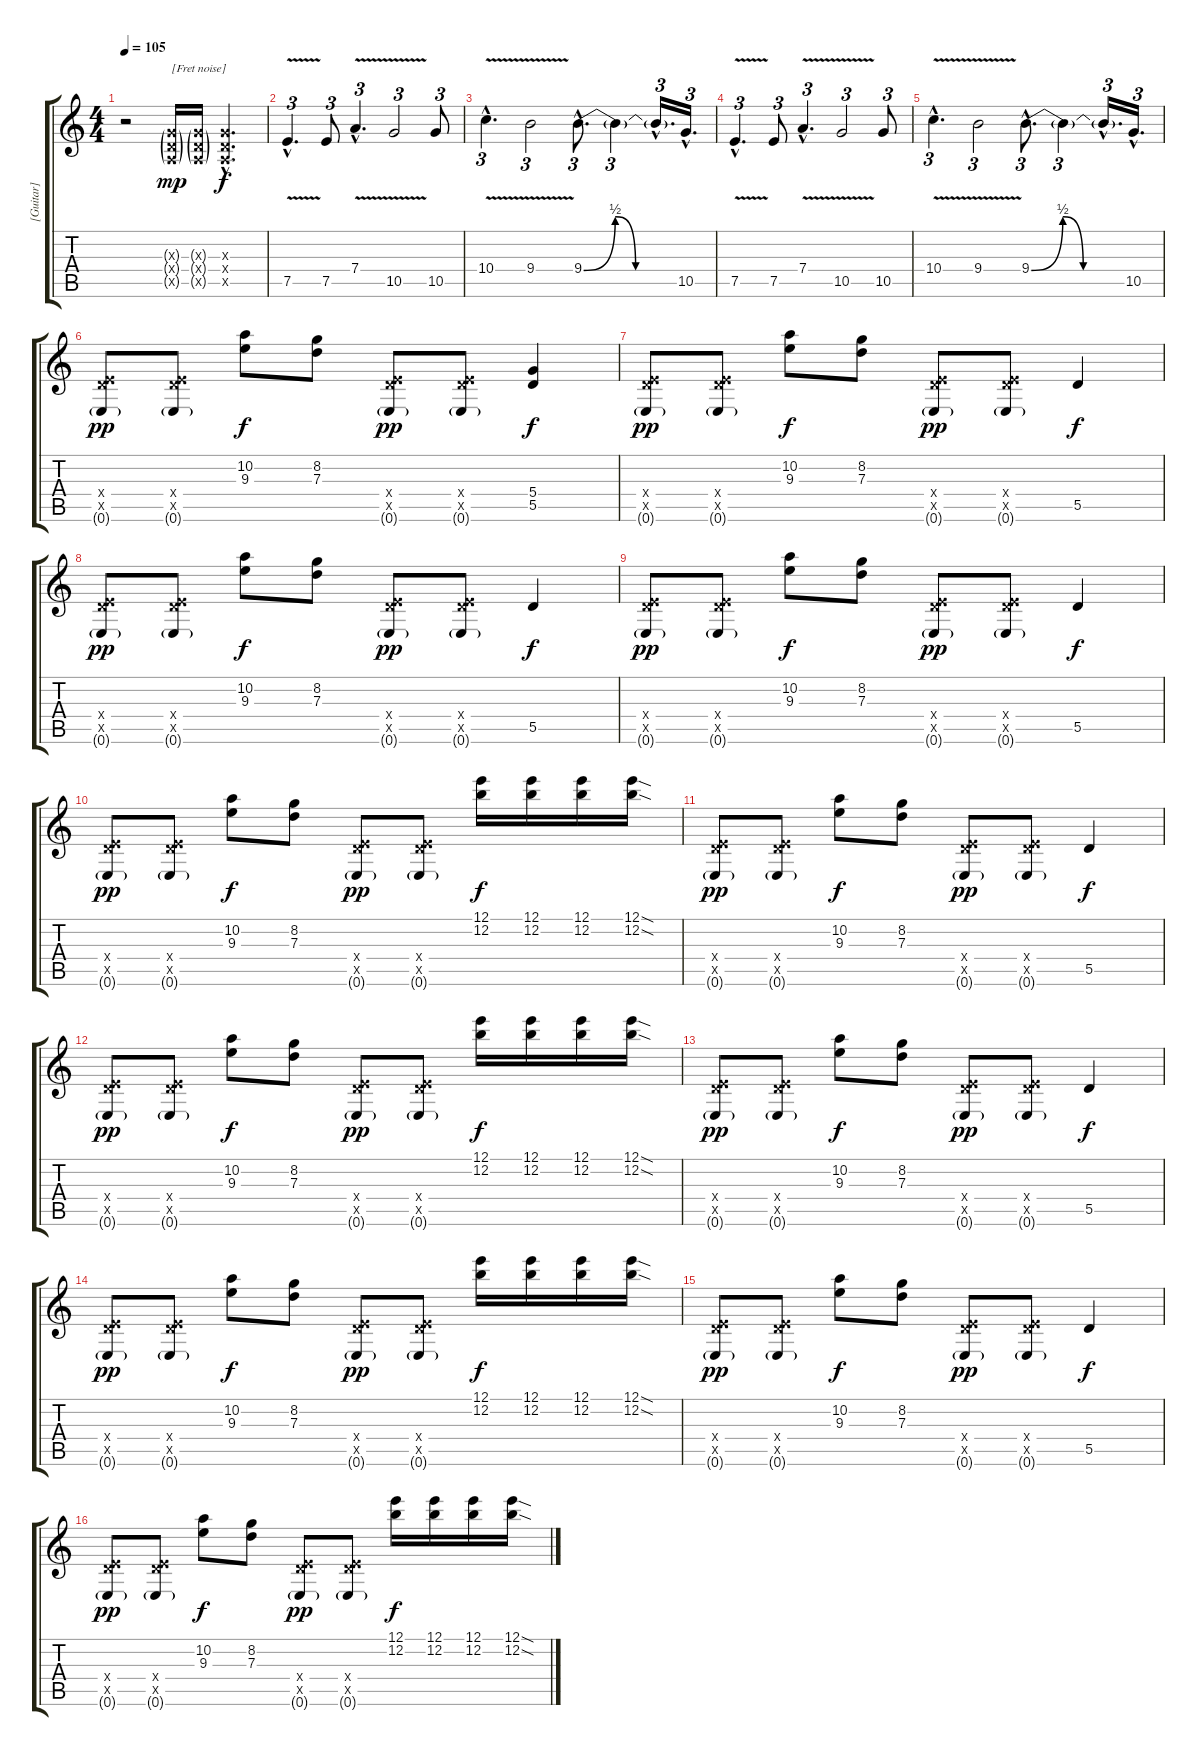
\track ("[Guitar]" "[Guitar]") {instrument overdrivenguitar}
\staff {score tabs}
\tuning (E4 B3 G3 D3 A2 E2) {hide}
\ts (4 4)
\tempo 105
\clef g2
\ks c
r.2{dy mp instrument overdrivenguitar} (0.3{g x} 0.4{g x} 0.5{g x}).16{txt "[Fret noise]"} (0.3{g x} 0.4{g x} 0.5{g x}).16 (0.3{hac x} 0.4{hac x} 0.5{hac x}).4{d dy f} |
\section ("" "")
7.5{v hac}.4{d tu (3 2)} 7.5.8{tu (3 2)} 7.4{v hac}.4{d tu (3 2)} 10.5{v}.2{tu (3 2)} 10.5.8{tu (3 2)} |
10.4{v hac}.4{d tu (3 2)} 9.4{v}.2{tu (3 2)} 9.4{be (custom 0 0 20 2 33 0 60 0) hac}.8{d tu (3 2)} 9.4{t}.4{tu (3 2)} 9.4{hac t}.16{d tu (3 2)} 10.5{hac}.16{d tu (3 2)} |
7.5{v hac}.4{d tu (3 2)} 7.5.8{tu (3 2)} 7.4{v hac}.4{d tu (3 2)} 10.5{v}.2{tu (3 2)} 10.5.8{tu (3 2)} |
10.4{v hac}.4{d tu (3 2)} 9.4{v}.2{tu (3 2)} 9.4{be (custom 0 0 20 2 33 0 60 0) hac}.8{d tu (3 2)} 9.4{t}.4{tu (3 2)} 9.4{hac t}.16{d tu (3 2)} 10.5{hac}.16{d tu (3 2)} |
\section ("" "")
(0.4{x} 7.5{x} 0.6{g}).8{dy pp} (0.4{x} 7.5{x} 0.6{g}).8 (10.2 9.3).8{dy f} (8.2 7.3).8 (0.4{x} 7.5{x} 0.6{g}).8{dy pp} (0.4{x} 7.5{x} 0.6{g}).8 (5.4 5.5).4{dy f} |
(0.4{x} 7.5{x} 0.6{g}).8{dy pp} (0.4{x} 7.5{x} 0.6{g}).8 (10.2 9.3).8{dy f} (8.2 7.3).8 (0.4{x} 7.5{x} 0.6{g}).8{dy pp} (0.4{x} 7.5{x} 0.6{g}).8 5.5.4{dy f} |
(0.4{x} 7.5{x} 0.6{g}).8{dy pp} (0.4{x} 7.5{x} 0.6{g}).8 (10.2 9.3).8{dy f} (8.2 7.3).8 (0.4{x} 7.5{x} 0.6{g}).8{dy pp} (0.4{x} 7.5{x} 0.6{g}).8 5.5.4{dy f} |
(0.4{x} 7.5{x} 0.6{g}).8{dy pp} (0.4{x} 7.5{x} 0.6{g}).8 (10.2 9.3).8{dy f} (8.2 7.3).8 (0.4{x} 7.5{x} 0.6{g}).8{dy pp} (0.4{x} 7.5{x} 0.6{g}).8 5.5.4{dy f} |
\section ("" "")
(0.4{x} 7.5{x} 0.6{g}).8{dy pp} (0.4{x} 7.5{x} 0.6{g}).8 (10.2 9.3).8{dy f} (8.2 7.3).8 (0.4{x} 7.5{x} 0.6{g}).8{dy pp} (0.4{x} 7.5{x} 0.6{g}).8 (12.1 12.2).16{dy f} (12.1 12.2).16 (12.1 12.2).16 (12.1{sod} 12.2{sod}).16 |
(0.4{x} 7.5{x} 0.6{g}).8{dy pp} (0.4{x} 7.5{x} 0.6{g}).8 (10.2 9.3).8{dy f} (8.2 7.3).8 (0.4{x} 7.5{x} 0.6{g}).8{dy pp} (0.4{x} 7.5{x} 0.6{g}).8 5.5.4{dy f} |
(0.4{x} 7.5{x} 0.6{g}).8{dy pp} (0.4{x} 7.5{x} 0.6{g}).8 (10.2 9.3).8{dy f} (8.2 7.3).8 (0.4{x} 7.5{x} 0.6{g}).8{dy pp} (0.4{x} 7.5{x} 0.6{g}).8 (12.1 12.2).16{dy f} (12.1 12.2).16 (12.1 12.2).16 (12.1{sod} 12.2{sod}).16 |
(0.4{x} 7.5{x} 0.6{g}).8{dy pp} (0.4{x} 7.5{x} 0.6{g}).8 (10.2 9.3).8{dy f} (8.2 7.3).8 (0.4{x} 7.5{x} 0.6{g}).8{dy pp} (0.4{x} 7.5{x} 0.6{g}).8 5.5.4{dy f} |
(0.4{x} 7.5{x} 0.6{g}).8{dy pp} (0.4{x} 7.5{x} 0.6{g}).8 (10.2 9.3).8{dy f} (8.2 7.3).8 (0.4{x} 7.5{x} 0.6{g}).8{dy pp} (0.4{x} 7.5{x} 0.6{g}).8 (12.1 12.2).16{dy f} (12.1 12.2).16 (12.1 12.2).16 (12.1{sod} 12.2{sod}).16 |
(0.4{x} 7.5{x} 0.6{g}).8{dy pp} (0.4{x} 7.5{x} 0.6{g}).8 (10.2 9.3).8{dy f} (8.2 7.3).8 (0.4{x} 7.5{x} 0.6{g}).8{dy pp} (0.4{x} 7.5{x} 0.6{g}).8 5.5.4{dy f} |
(0.4{x} 7.5{x} 0.6{g}).8{dy pp} (0.4{x} 7.5{x} 0.6{g}).8 (10.2 9.3).8{dy f} (8.2 7.3).8 (0.4{x} 7.5{x} 0.6{g}).8{dy pp} (0.4{x} 7.5{x} 0.6{g}).8 (12.1 12.2).16{dy f} (12.1 12.2).16 (12.1 12.2).16 (12.1{sod} 12.2{sod}).16
